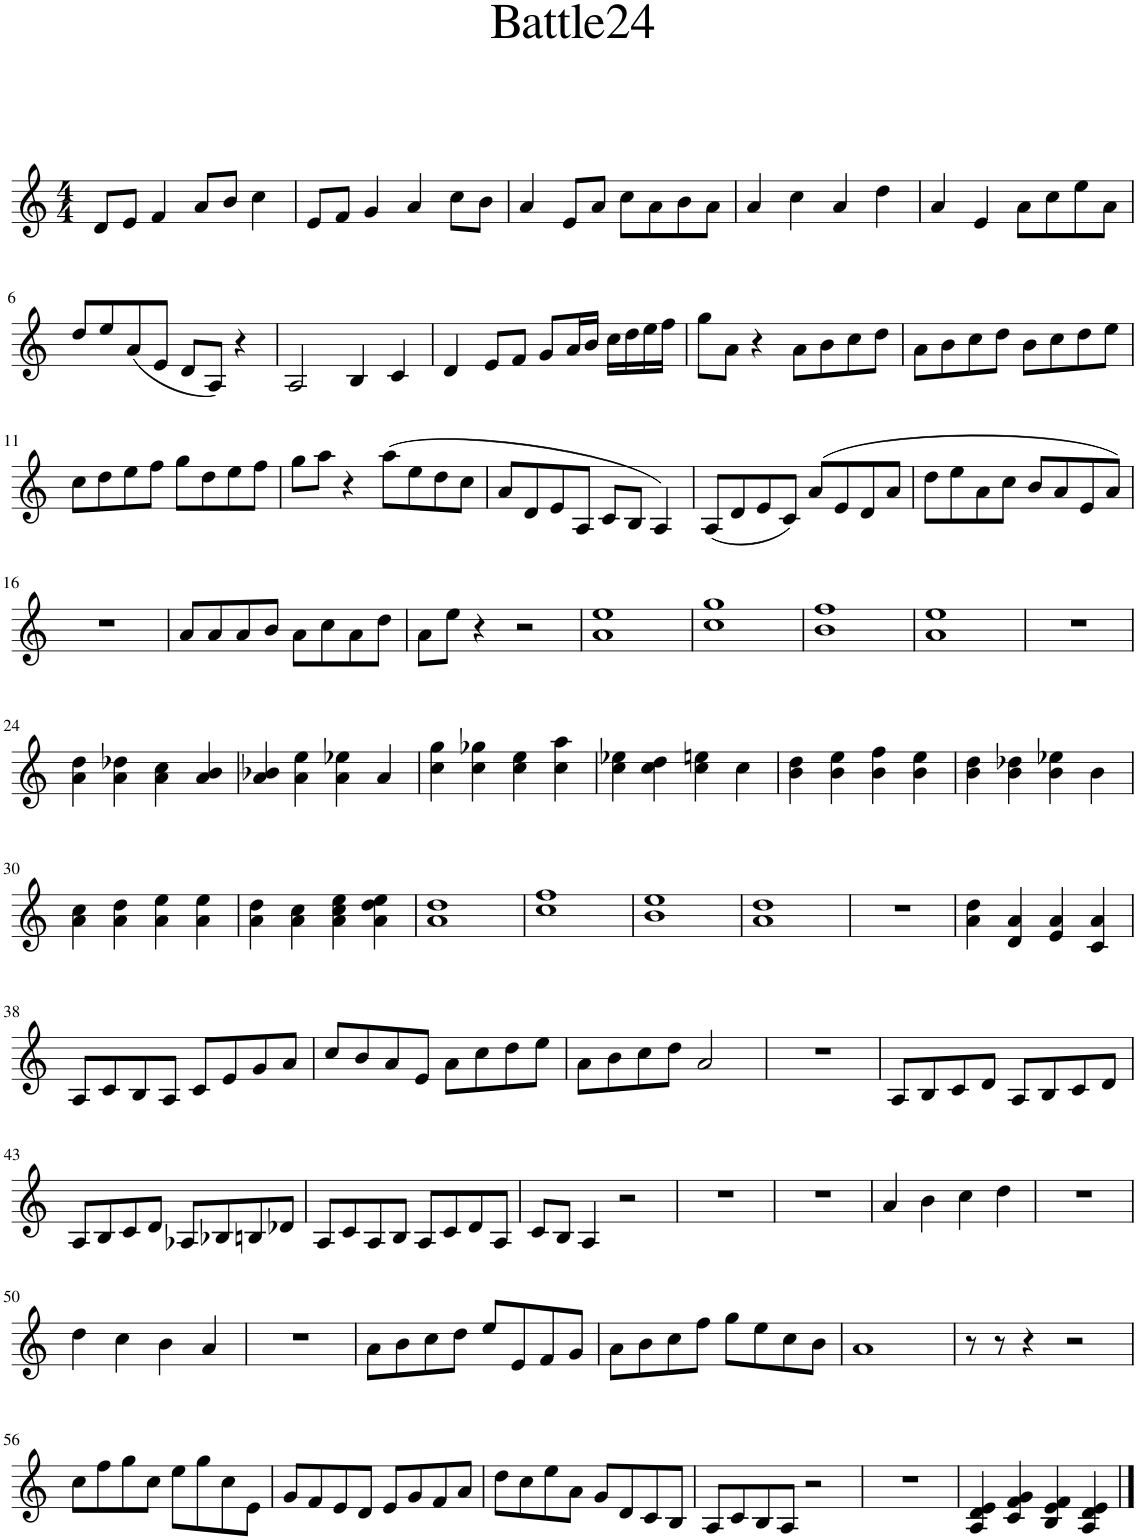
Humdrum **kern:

**kern
*part1
*staff1
*I"Violin
*I'Vln.
*clefG2
*k[]
*M4/4
=1
8d/L
8e/J
4f/
8a/L
8b/J
4cc\
=2
8e/L
8f/J
4g/
4a/
8cc\L
8b\J
=3
4a/
8e/L
8a/J
8cc\L
8a\
8b\
8a\J
=4
4a/
4cc\
4a/
4dd\
=5
4a/
4e/
8a\L
8cc\
8ee\
8a\J
!!LO:LB:g=z
=6
8dd/L
8ee/
(8a/
8e/J
8d/L
8A/J)
4r
=7
2A/
4B/
4c/
=8
4d/
8e/L
8f/J
8g/L
16a/L
16b/JJ
16cc\LL
16dd\
16ee\
16ff\JJ
=9
8gg\L
8a\J
4r
8a\L
8b\
8cc\
8dd\J
=10
8a\L
8b\
8cc\
8dd\J
8b\L
8cc\
8dd\
8ee\J
!!LO:LB:g=z
=11
8cc\L
8dd\
8ee\
8ff\J
8gg\L
8dd\
8ee\
8ff\J
=12
8gg\L
8aa\J
4r
(8aa\L
8ee\
8dd\
8cc\J
=13
8a/L
8d/
8e/
8A/J
8c/L
8B/J
4A/)
=14
(8A/L
8d/
8e/
8c/J)
(8a/L
8e/
8d/
8a/J
=15
8dd\L
8ee\
8a\
8cc\J
8b/L
8a/
8e/
8a/J)
!!LO:LB:g=z
=16
1r
=17
8a/L
8a/
8a/
8b/J
8a\L
8cc\
8a\
8dd\J
=18
8a\L
8ee\J
4r
2r
=19
1a 1ee
=20
1cc 1gg
=21
1b 1ff
=22
1a 1ee
=23
1r
!!LO:LB:g=z
=24
4a\ 4dd\
4a\ 4dd-X\
4a\ 4cc\
4a/ 4b/
=25
4a/ 4b-X/
4a\ 4ee\
4a\ 4ee-X\
4a/
=26
4cc\ 4gg\
4cc\ 4gg-X\
4cc\ 4ee\
4cc\ 4aa\
=27
4cc\ 4ee-X\
4cc\ 4dd\
4cc\ 4een\
4cc\
=28
4b\ 4dd\
4b\ 4ee\
4b\ 4ff\
4b\ 4ee\
=29
4b\ 4dd\
4b\ 4dd-X\
4b\ 4ee-X\
4b\
!!LO:LB:g=z
=30
4a\ 4cc\
4a\ 4dd\
4a\ 4ee\
4a\ 4ee\
=31
4a\ 4dd\
4a\ 4cc\
4a\ 4cc\ 4ee\
4a\ 4dd\ 4ee\
=32
1a 1dd
=33
1cc 1ff
=34
1b 1ee
=35
1a 1dd
=36
1r
=37
4a\ 4dd\
4d/ 4a/
4e/ 4a/
4c/ 4a/
!!LO:LB:g=z
=38
8A/L
8c/
8B/
8A/J
8c/L
8e/
8g/
8a/J
=39
8cc/L
8b/
8a/
8e/J
8a\L
8cc\
8dd\
8ee\J
=40
8a\L
8b\
8cc\
8dd\J
2a/
=41
1r
=42
8A/L
8B/
8c/
8d/J
8A/L
8B/
8c/
8d/J
!!LO:LB:g=z
=43
8A/L
8B/
8c/
8d/J
8A-X/L
8B-X/
8Bn/
8d-X/J
=44
8A/L
8c/
8A/
8B/J
8A/L
8c/
8d/
8A/J
=45
8c/L
8B/J
4A/
2r
=46
1r
=47
1r
=48
4a/
4b\
4cc\
4dd\
=49
1r
!!LO:LB:g=z
=50
4dd\
4cc\
4b\
4a/
=51
1r
=52
8a\L
8b\
8cc\
8dd\J
8ee/L
8e/
8f/
8g/J
=53
8a\L
8b\
8cc\
8ff\J
8gg\L
8ee\
8cc\
8b\J
=54
1a
=55
8r
8r
4r
2r
!!LO:LB:g=z
=56
8cc\L
8ff\
8gg\
8cc\J
8ee\L
8gg\
8cc\
8e\J
=57
8g/L
8f/
8e/
8d/J
8e/L
8g/
8f/
8a/J
=58
8dd\L
8cc\
8ee\
8a\J
8g/L
8d/
8c/
8B/J
=59
8A/L
8c/
8B/
8A/J
2r
=60
1r
=61
4A/ 4d/ 4e/
4c/ 4f/ 4g/
4B/ 4e/ 4f/
4A/ 4d/ 4e/
==
*-
